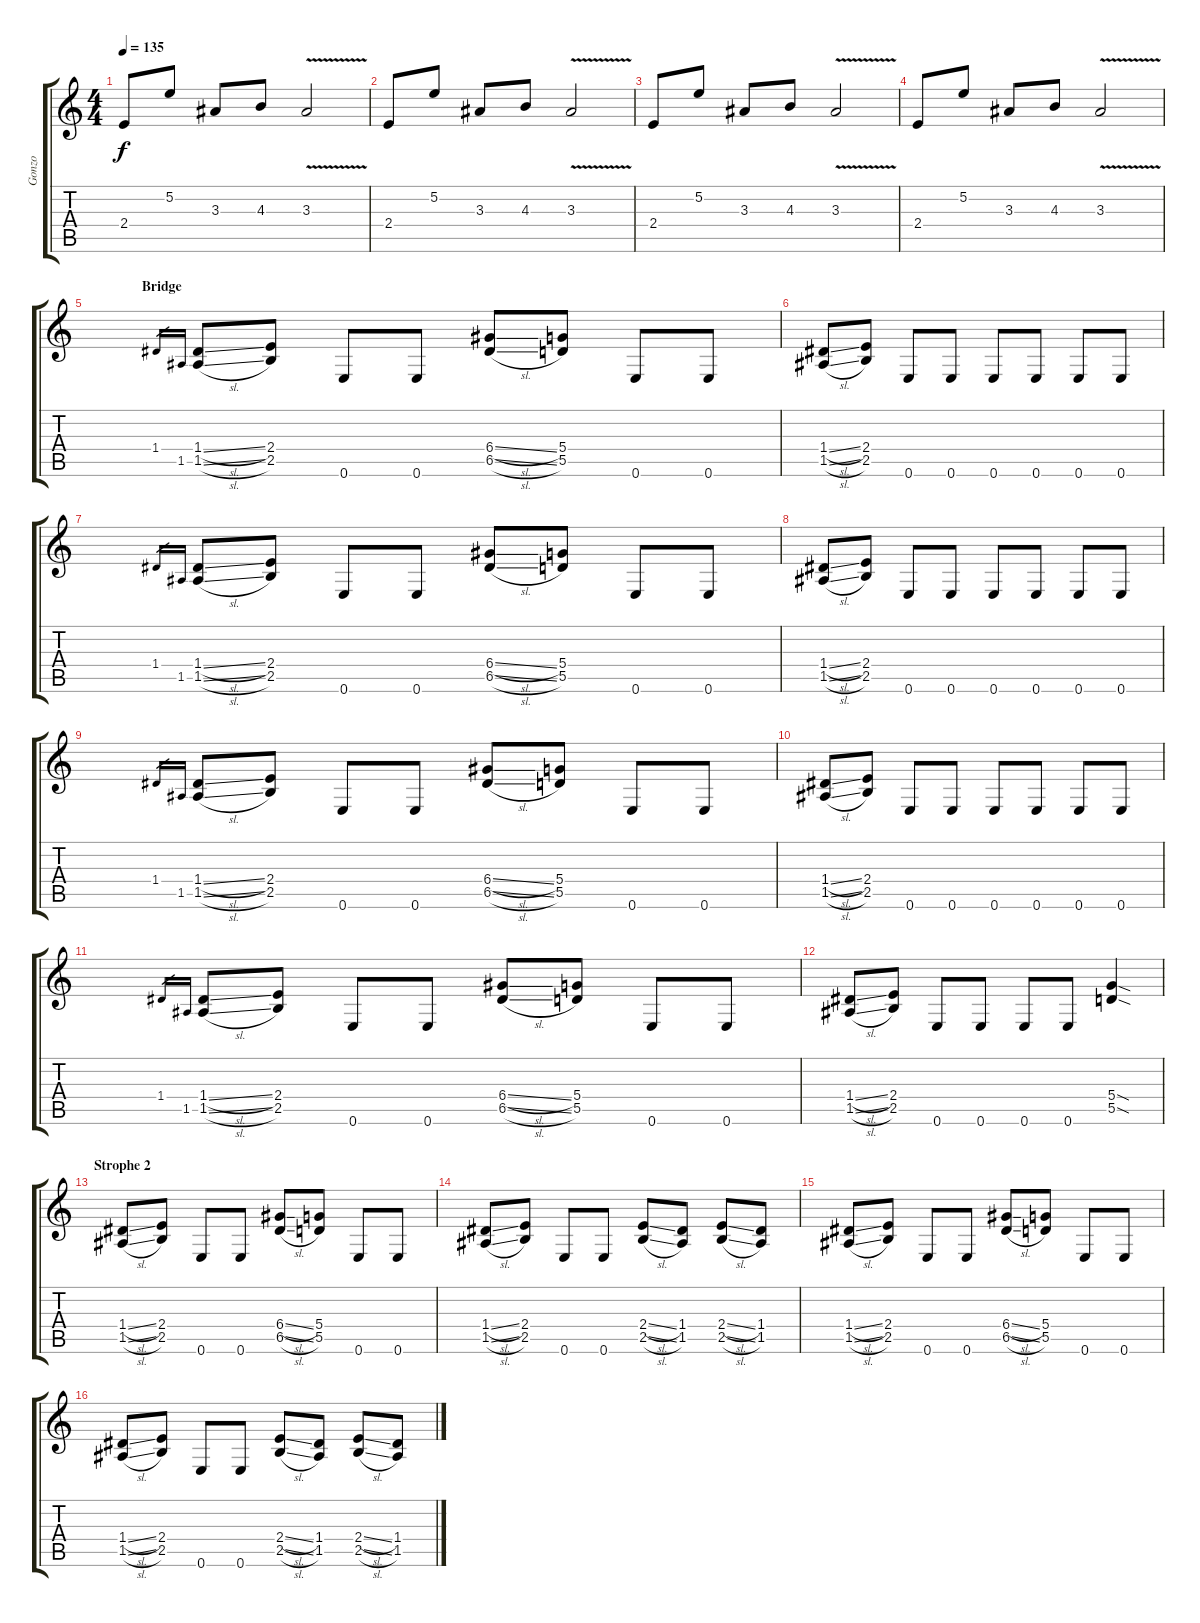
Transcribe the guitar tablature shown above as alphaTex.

\track ("Gonzo" "Gonzo") {instrument distortionguitar}
\staff {score tabs}
\tuning (E4 B3 G3 D3 A2 E2) {hide}
\ts (4 4)
\tempo 135
\clef g2
\ks c
2.4.8{dy f} 5.2.8 3.3.8 4.3.8 3.3{v}.2 |
2.4.8 5.2.8 3.3.8 4.3.8 3.3{v}.2 |
2.4.8 5.2.8 3.3.8 4.3.8 3.3{v}.2 |
2.4.8 5.2.8 3.3.8 4.3.8 3.3{v}.2 |
\section ("" "Bridge")
1.4.16{gr} 1.5.16{gr} (1.4{sl} 1.5{sl}).8 (2.4 2.5).8 0.6.8 0.6.8 (6.4{sl} 6.5{sl}).8 (5.4 5.5).8 0.6.8 0.6.8 |
(1.4{sl} 1.5{sl}).8 (2.4 2.5).8 0.6.8 0.6.8 0.6.8 0.6.8 0.6.8 0.6.8 |
1.4.16{gr} 1.5.16{gr} (1.4{sl} 1.5{sl}).8 (2.4 2.5).8 0.6.8 0.6.8 (6.4{sl} 6.5{sl}).8 (5.4 5.5).8 0.6.8 0.6.8 |
(1.4{sl} 1.5{sl}).8 (2.4 2.5).8 0.6.8 0.6.8 0.6.8 0.6.8 0.6.8 0.6.8 |
1.4.16{gr} 1.5.16{gr} (1.4{sl} 1.5{sl}).8 (2.4 2.5).8 0.6.8 0.6.8 (6.4{sl} 6.5{sl}).8 (5.4 5.5).8 0.6.8 0.6.8 |
(1.4{sl} 1.5{sl}).8 (2.4 2.5).8 0.6.8 0.6.8 0.6.8 0.6.8 0.6.8 0.6.8 |
1.4.16{gr} 1.5.16{gr} (1.4{sl} 1.5{sl}).8 (2.4 2.5).8 0.6.8 0.6.8 (6.4{sl} 6.5{sl}).8 (5.4 5.5).8 0.6.8 0.6.8 |
(1.4{sl} 1.5{sl}).8 (2.4 2.5).8 0.6.8 0.6.8 0.6.8 0.6.8 (5.4{sod} 5.5{sod}).4 |
\section ("" "Strophe 2")
(1.4{sl} 1.5{sl}).8 (2.4 2.5).8 0.6.8 0.6.8 (6.4{sl} 6.5{sl}).8 (5.4 5.5).8 0.6.8 0.6.8 |
(1.4{sl} 1.5{sl}).8 (2.4 2.5).8 0.6.8 0.6.8 (2.4{sl} 2.5{sl}).8 (1.4 1.5).8 (2.4{sl} 2.5{sl}).8 (1.4 1.5).8 |
(1.4{sl} 1.5{sl}).8 (2.4 2.5).8 0.6.8 0.6.8 (6.4{sl} 6.5{sl}).8 (5.4 5.5).8 0.6.8 0.6.8 |
(1.4{sl} 1.5{sl}).8 (2.4 2.5).8 0.6.8 0.6.8 (2.4{sl} 2.5{sl}).8 (1.4 1.5).8 (2.4{sl} 2.5{sl}).8 (1.4 1.5).8
